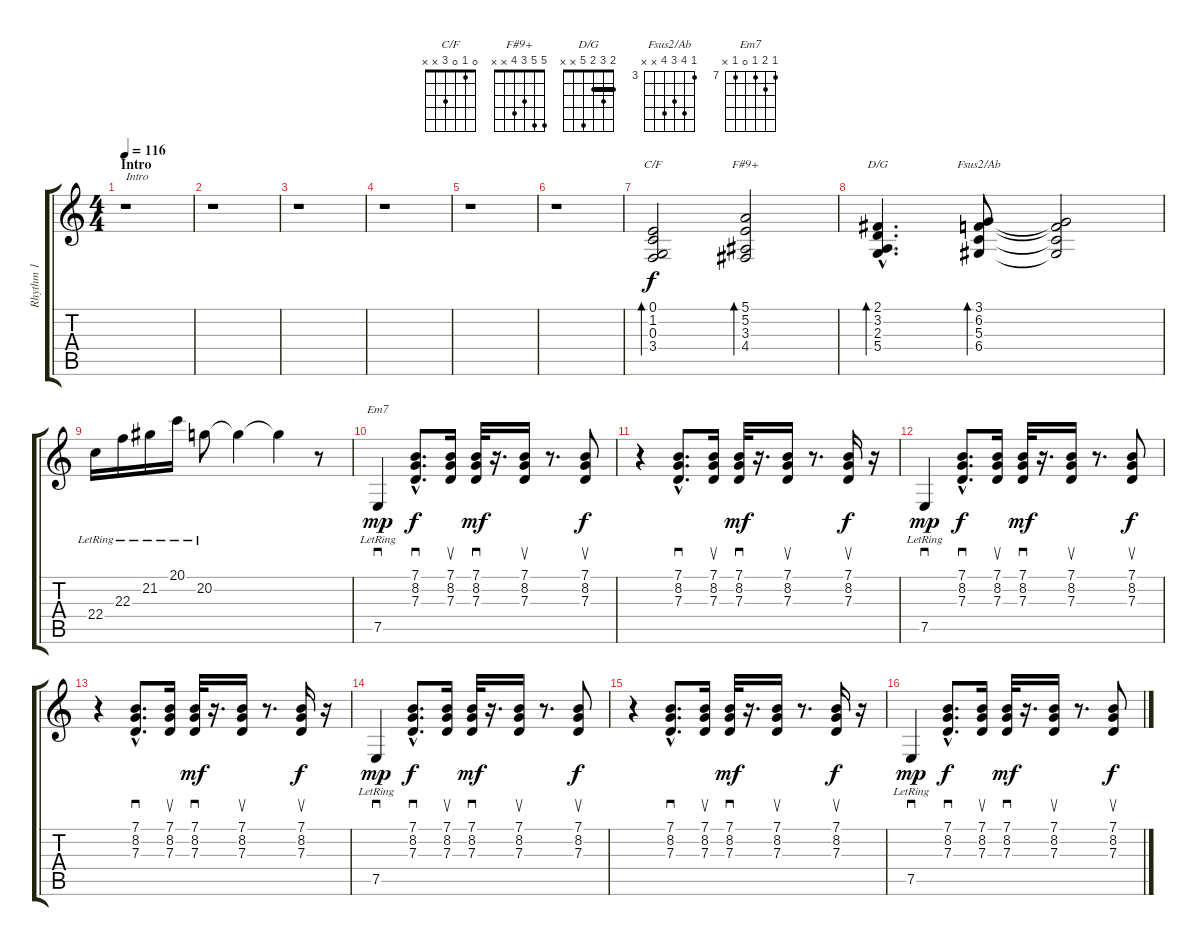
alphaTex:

\track ("Rhythm 1" "Rhythm 1") {instrument electricpiano1}
\staff {score tabs}
\tuning (E4 B3 G3 D3 A2 E2) {hide}
\chord ("C/F" 0 1 0 3 x x)
\chord ("F#9+" 5 5 3 4 x x)
\chord ("D/G" 2 3 2 5 x x) {barre 2}
\chord ("Fsus2/Ab" 3 6 5 6 x x) {firstfret 3}
\chord ("Em7" 7 8 7 0 7 x) {firstfret 7}
\ts (4 4)
\section ("" "Intro")
\tempo 116
\clef g2
\ks c
r.1{txt "Intro" dy f volume 9 instrument electricpiano1} |
r.1 |
r.1 |
r.1 |
r.1 |
r.1 |
(0.1 1.2 0.3 3.4).2{bd 120 ch "C/F"} (5.1 5.2 3.3 4.4).2{bd 60 ch "F#9+"} |
(2.1{hac} 3.2{hac} 2.3{hac} 5.4{hac}).4{d bd 60 ch "D/G"} (3.1 6.2 5.3 6.4).8{bd 60 ch "Fsus2/Ab"} (3.1{t} 6.2{t} 5.3{t} 6.4{t}).2 |
22.4{lr}.16 22.3{lr}.16 21.2{lr}.16 20.1{lr}.16 20.2{lr}.8 20.2{t}.4 20.2{t}.4 r.8 |
7.5{lr}.4{sd ch "Em7" dy mp} (7.1{hac} 8.2{hac} 7.3{hac}).8{d sd dy f} (7.1 8.2 7.3).16{su} (7.1 8.2 7.3).32{sd dy mf} r.16{d} (7.1 8.2 7.3).16{su} r.8{d} (7.1 8.2 7.3).8{su dy f} |
r.4 (7.1{hac} 8.2{hac} 7.3{hac}).8{d sd} (7.1 8.2 7.3).16{su} (7.1 8.2 7.3).32{sd dy mf} r.16{d} (7.1 8.2 7.3).16{su} r.8{d} (7.1 8.2 7.3).16{su dy f} r.16 |
7.5{lr}.4{sd dy mp} (7.1{hac} 8.2{hac} 7.3{hac}).8{d sd dy f} (7.1 8.2 7.3).16{su} (7.1 8.2 7.3).32{sd dy mf} r.16{d} (7.1 8.2 7.3).16{su} r.8{d} (7.1 8.2 7.3).8{su dy f} |
r.4 (7.1{hac} 8.2{hac} 7.3{hac}).8{d sd} (7.1 8.2 7.3).16{su} (7.1 8.2 7.3).32{sd dy mf} r.16{d} (7.1 8.2 7.3).16{su} r.8{d} (7.1 8.2 7.3).16{su dy f} r.16 |
7.5{lr}.4{sd dy mp} (7.1{hac} 8.2{hac} 7.3{hac}).8{d sd dy f} (7.1 8.2 7.3).16{su} (7.1 8.2 7.3).32{sd dy mf} r.16{d} (7.1 8.2 7.3).16{su} r.8{d} (7.1 8.2 7.3).8{su dy f} |
r.4 (7.1{hac} 8.2{hac} 7.3{hac}).8{d sd} (7.1 8.2 7.3).16{su} (7.1 8.2 7.3).32{sd dy mf} r.16{d} (7.1 8.2 7.3).16{su} r.8{d} (7.1 8.2 7.3).16{su dy f} r.16 |
7.5{lr}.4{sd dy mp} (7.1{hac} 8.2{hac} 7.3{hac}).8{d sd dy f} (7.1 8.2 7.3).16{su} (7.1 8.2 7.3).32{sd dy mf} r.16{d} (7.1 8.2 7.3).16{su} r.8{d} (7.1 8.2 7.3).8{su dy f}
